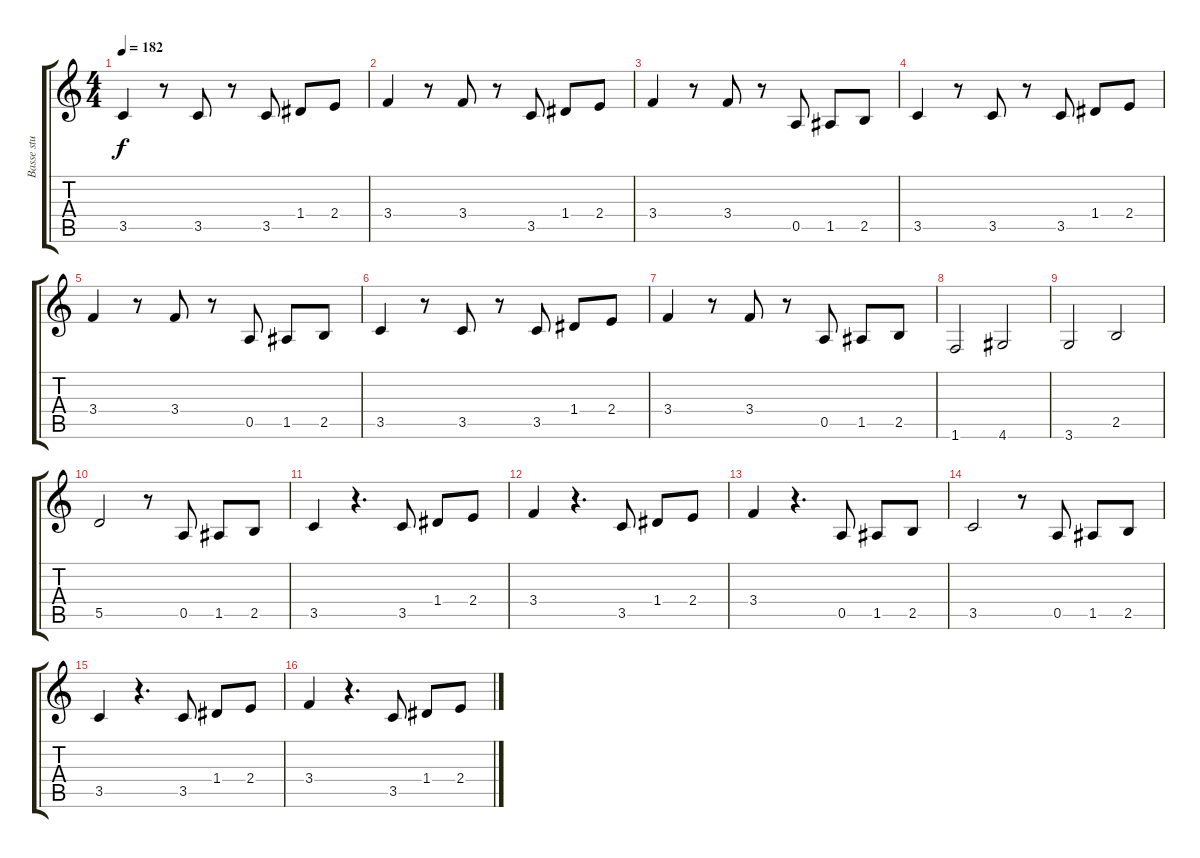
\track ("Basse stu veuux !" "Basse stu ") {instrument electricbassfinger}
\staff {score tabs}
\tuning (E4 B3 G3 D3 A2 E2) {hide}
\ts (4 4)
\tempo 182
\clef g2
\ks c
3.5.4{dy f} r.8 3.5.8 r.8 3.5.8 1.4.8 2.4.8 |
3.4.4 r.8 3.4.8 r.8 3.5.8 1.4.8 2.4.8 |
3.4.4 r.8 3.4.8 r.8 0.5.8 1.5.8 2.5.8 |
3.5.4 r.8 3.5.8 r.8 3.5.8 1.4.8 2.4.8 |
3.4.4 r.8 3.4.8 r.8 0.5.8 1.5.8 2.5.8 |
3.5.4 r.8 3.5.8 r.8 3.5.8 1.4.8 2.4.8 |
3.4.4 r.8 3.4.8 r.8 0.5.8 1.5.8 2.5.8 |
1.6.2 4.6.2 |
3.6.2 2.5.2 |
5.5.2 r.8 0.5.8 1.5.8 2.5.8 |
3.5.4 r.4{d} 3.5.8 1.4.8 2.4.8 |
3.4.4 r.4{d} 3.5.8 1.4.8 2.4.8 |
3.4.4 r.4{d} 0.5.8 1.5.8 2.5.8 |
3.5.2 r.8 0.5.8 1.5.8 2.5.8 |
3.5.4 r.4{d} 3.5.8 1.4.8 2.4.8 |
3.4.4 r.4{d} 3.5.8 1.4.8 2.4.8
